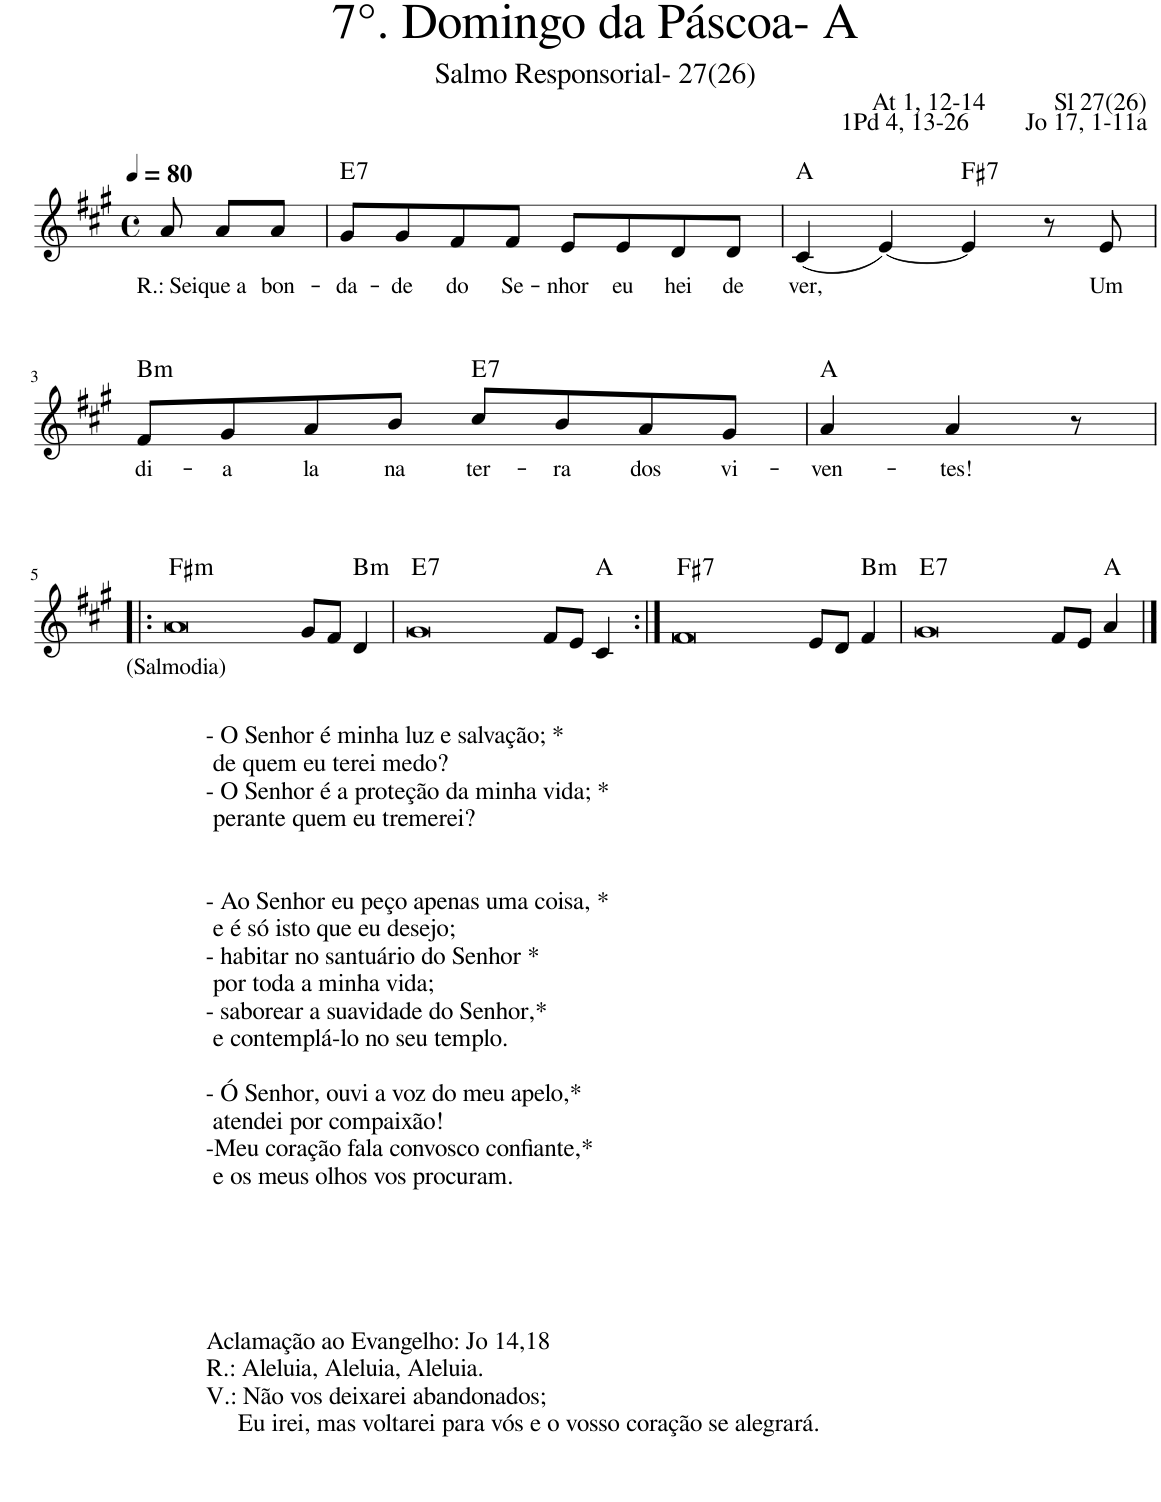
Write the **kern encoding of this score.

**kern	**text	**harte
*part1	*part1	*part1
*staff1	*staff1	*
*I"Voz	*	*
*I'Vo.	*	*
*clefG2	*	*
*k[f#c#g#]	*	*
*M4/4	*	*
*met(c)	*	*
*MM80	*	*
=	=	=
!	!LO:LY:b	!
8a/	R.: Sei	.
!	!LO:LY:b	!
8a/L	que a	.
!	!LO:LY:b	!
8a/J	bon-	.
=1	=1	=1
!	!LO:LY:b	!LO:H:kt=7
8g#/L	-da-	E:7
!	!LO:LY:b	!
8g#/	-de	.
!	!LO:LY:b	!
8f#/	do	.
!	!LO:LY:b	!
8f#/J	Se-	.
!	!LO:LY:b	!
8e/L	-nhor	.
!	!LO:LY:b	!
8e/	eu	.
!	!LO:LY:b	!
8d/	hei	.
!	!LO:LY:b	!
8d/J	de	.
=2	=2	=2
!	!LO:LY:b	!
(4c#/	ver,	A:maj
[4e/)	.	.
!	!	!LO:H:kt=7
4e/]	.	F#:7
8r	.	.
!	!LO:LY:b	!
8e/	Um	.
!!LO:LB:g=z
=3	=3	=3
!	!LO:LY:b	!LO:H:kt=m
8f#/L	di-	B:min
!	!LO:LY:b	!
8g#/	-a	.
!	!LO:LY:b	!
8a/	la	.
!	!LO:LY:b	!
8b/J	na	.
!	!LO:LY:b	!LO:H:kt=7
8cc#/L	ter-	E:7
!	!LO:LY:b	!
8b/	-ra	.
!	!LO:LY:b	!
8a/	dos	.
!	!LO:LY:b	!
8g#/J	vi-	.
=4	=4	=4
!	!LO:LY:b	!
4a/	-ven-	A:maj
!	!LO:LY:b	!
4a/	-tes!	.
8r	.	.
!!LO:LB:g=z
=5!|:	=5!|:	=5!|:
!LO:TX:b:t=- O Senhor é minha luz e salvação; *	!	!
!LO:TX:b:t=de quem eu terei medo?	!	!
!LO:TX:b:t=- O Senhor é a proteção da minha vida; *	!	!
!LO:TX:b:t=perante quem eu tremerei?	!	!
!LO:TX:b:t=- Ao Senhor eu peço apenas uma coisa, *	!	!
!LO:TX:b:t=e é só isto que eu desejo;	!	!
!LO:TX:b:t=- habitar no santuário do Senhor *	!	!
!LO:TX:b:t=por toda a minha vida;	!	!
!LO:TX:b:t=- saborear a suavidade do Senhor,*	!	!
!LO:TX:b:t=e contemplá-lo no seu templo.	!	!
!LO:TX:b:t=- Ó Senhor, ouvi a voz do meu apelo,*	!	!
!LO:TX:b:t=atendei por compaixão!	!	!
!LO:TX:b:t=-Meu coração fala convosco confiante,*	!	!
!LO:TX:b:t=e os meus olhos vos procuram.	!	!
!LO:TX:b:t=Aclamação ao Evangelho&colon; Jo 14,18	!	!
!LO:TX:b:t=R.&colon; Aleluia, Aleluia, Aleluia.	!	!
!LO:TX:b:t=V.&colon; Não vos deixarei abandonados;	!	!
!LO:TX:b:t=Eu irei, mas voltarei para vós e o vosso coração se alegrará.	!	!
!	!LO:LY:b	!LO:H:kt=m
[1a	(Salmodia)	F#:min
1ryy	.	.
8g#/L	.	.
8f#/J	.	.
!	!	!LO:H:kt=m
4d/	.	B:min
=6	=6	=6
!	!	!LO:H:kt=7
[1g#	.	E:7
1a]	.	.
8f#/L	.	.
8e/J	.	.
4c#/	.	A:maj
=7:|!	=7:|!	=7:|!
!	!	!LO:H:kt=7
[1f#	.	F#:7
1g#]	.	.
8e/L	.	.
8d/J	.	.
!	!	!LO:H:kt=m
4f#/	.	B:min
=8	=8	=8
!	!	!LO:H:kt=7
[1g#	.	E:7
1f#]	.	.
8f#/L	.	.
8e/J	.	.
4a/	.	A:maj
==9	==9	==9
1g#]	.	.
=	=	=
*-	*-	*-
